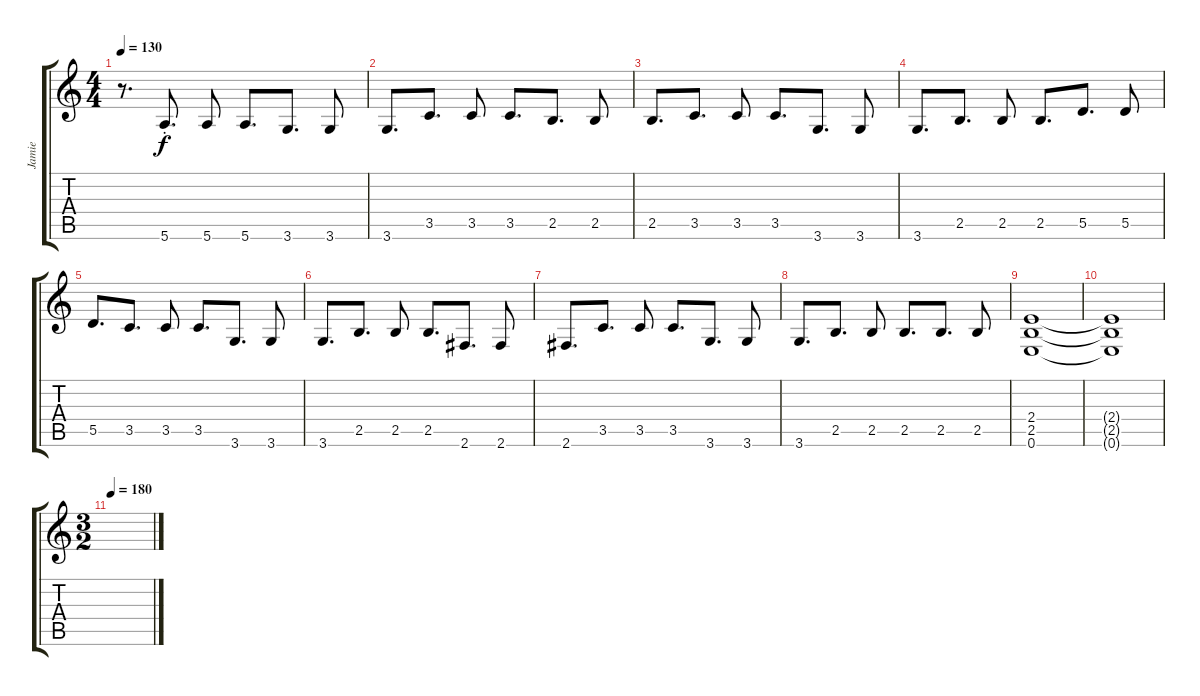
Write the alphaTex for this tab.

\track ("Jamie" "Jamie") {instrument distortionguitar}
\staff {score tabs}
\tuning (E4 B3 G3 D3 A2 E2) {hide}
\ts (4 4)
\tempo 130
\clef g2
\ks c
r.8{d dy f} 5.6{st}.8{d} 5.6.8 5.6.8{d} 3.6.8{d} 3.6.8 |
3.6.8{d} 3.5.8{d} 3.5.8 3.5.8{d} 2.5.8{d} 2.5.8 |
2.5.8{d} 3.5.8{d} 3.5.8 3.5.8{d} 3.6.8{d} 3.6.8 |
3.6.8{d} 2.5.8{d} 2.5.8 2.5.8{d} 5.5.8{d} 5.5.8 |
5.5.8{d} 3.5.8{d} 3.5.8 3.5.8{d} 3.6.8{d} 3.6.8 |
3.6.8{d} 2.5.8{d} 2.5.8 2.5.8{d} 2.6.8{d} 2.6.8 |
2.6.8{d} 3.5.8{d} 3.5.8 3.5.8{d} 3.6.8{d} 3.6.8 |
3.6.8{d} 2.5.8{d} 2.5.8 2.5.8{d} 2.5.8{d} 2.5.8 |
(2.4 2.5 0.6).1 |
(2.4{t} 2.5{t} 0.6{t}).1{volume 5} |
\ts (3 2)
\tempo 180
